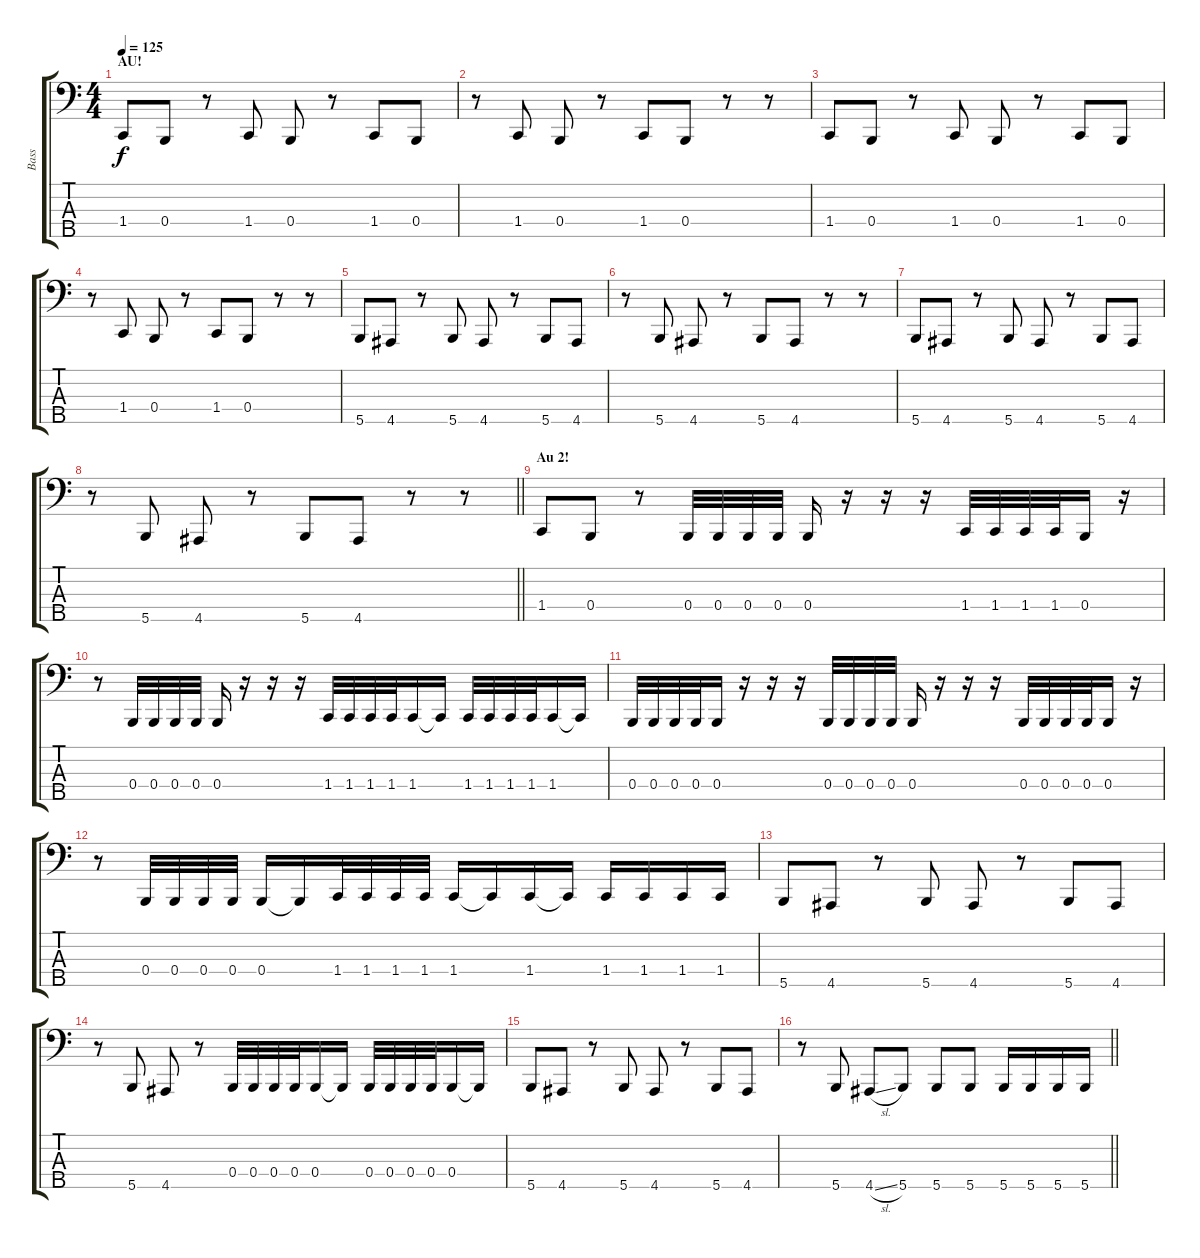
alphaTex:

\track ("Bass" "Bass") {instrument electricbasspick}
\staff {score tabs}
\tuning (D2 A1 E1 B0 Gb0) {hide}
\ts (4 4)
\section ("" "AU!")
\tempo 125
\clef f4
\ks c
1.4.8{dy f} 0.4.8 r.8 1.4.8 0.4.8 r.8 1.4.8 0.4.8 |
r.8 1.4.8 0.4.8 r.8 1.4.8 0.4.8 r.8 r.8 |
1.4.8 0.4.8 r.8 1.4.8 0.4.8 r.8 1.4.8 0.4.8 |
r.8 1.4.8 0.4.8 r.8 1.4.8 0.4.8 r.8 r.8 |
5.5.8 4.5.8 r.8 5.5.8 4.5.8 r.8 5.5.8 4.5.8 |
r.8 5.5.8 4.5.8 r.8 5.5.8 4.5.8 r.8 r.8 |
5.5.8 4.5.8 r.8 5.5.8 4.5.8 r.8 5.5.8 4.5.8 |
\barLineRight lightlight
r.8 5.5.8 4.5.8 r.8 5.5.8 4.5.8 r.8 r.8 |
\section ("" "Au 2!")
1.4.8 0.4.8 r.8 0.4.32 0.4.32 0.4.32 0.4.32 0.4.16 r.16 r.16 r.16 1.4.32 1.4.32 1.4.32 1.4.32 0.4.16 r.16 |
r.8 0.4.32 0.4.32 0.4.32 0.4.32 0.4.16 r.16 r.16 r.16 1.4.32 1.4.32 1.4.32 1.4.32 1.4.16 1.4{t}.16 1.4.32 1.4.32 1.4.32 1.4.32 1.4.16 1.4{t}.16 |
0.4.32 0.4.32 0.4.32 0.4.32 0.4.16 r.16 r.16 r.16 0.4.32 0.4.32 0.4.32 0.4.32 0.4.16 r.16 r.16 r.16 0.4.32 0.4.32 0.4.32 0.4.32 0.4.16 r.16 |
r.8 0.4.32 0.4.32 0.4.32 0.4.32 0.4.16 0.4{t}.16 1.4.32 1.4.32 1.4.32 1.4.32 1.4.16 1.4{t}.16 1.4.16 1.4{t}.16 1.4.16 1.4.16 1.4.16 1.4.16 |
5.5.8 4.5.8 r.8 5.5.8 4.5.8 r.8 5.5.8 4.5.8 |
r.8 5.5.8 4.5.8 r.8 0.4.32 0.4.32 0.4.32 0.4.32 0.4.16 0.4{t}.16 0.4.32 0.4.32 0.4.32 0.4.32 0.4.16 0.4{t}.16 |
5.5.8 4.5.8 r.8 5.5.8 4.5.8 r.8 5.5.8 4.5.8 |
\barLineRight lightlight
r.8 5.5.8 4.5{sl}.8 5.5.8 5.5.8 5.5.8 5.5.16 5.5.16 5.5.16 5.5.16
